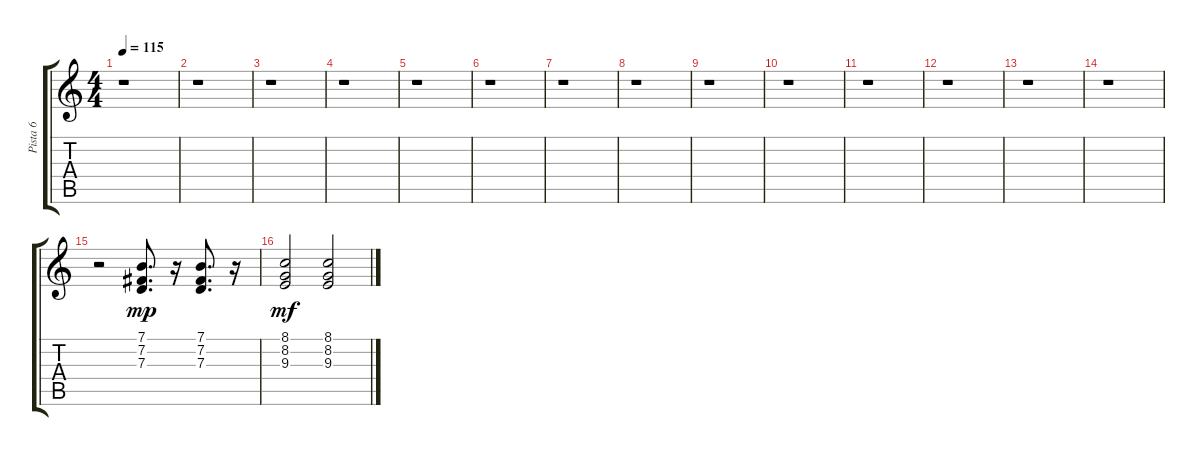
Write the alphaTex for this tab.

\track ("Pista 6" "Pista 6") {instrument choiraahs}
\staff {score tabs}
\tuning (E4 B3 G3 D3 A2 E2) {hide}
\ts (4 4)
\tempo 115
\clef g2
\ks c
r.1{dy f} |
r.1 |
r.1 |
r.1 |
r.1 |
r.1 |
r.1 |
r.1 |
r.1 |
r.1 |
r.1 |
r.1 |
r.1 |
r.1 |
r.2 (7.1 7.2 7.3).8{d dy mp} r.16 (7.1 7.2 7.3).8{d} r.16 |
(8.1 8.2 9.3).2{dy mf} (8.1 8.2 9.3).2
